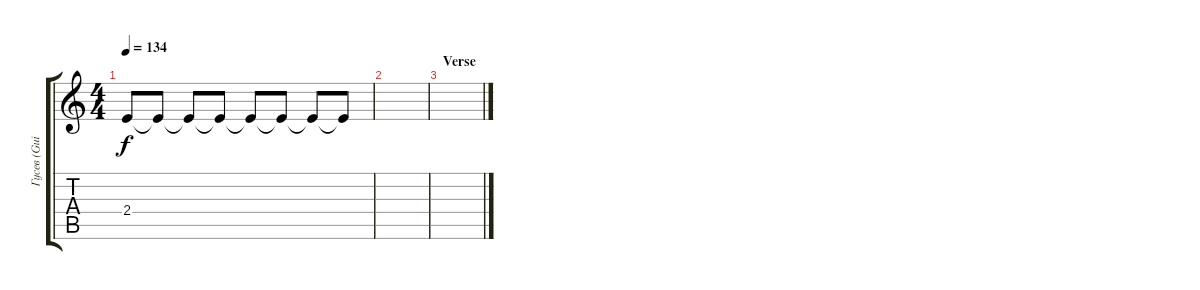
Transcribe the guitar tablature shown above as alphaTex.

\track ("Гусев (Guitar 1)" "Гусев (Gui") {instrument acousticguitarnylon}
\staff {score tabs}
\tuning (E4 B3 G3 D3 A2 E2) {hide}
\ts (4 4)
\tempo 134
\clef g2
\ks c
2.4.8{dy f} 2.4{t}.8 2.4{t}.8 2.4{t}.8 2.4{t}.8 2.4{t}.8 2.4{t}.8 2.4{t}.8 |
|
\section ("" "Verse")
